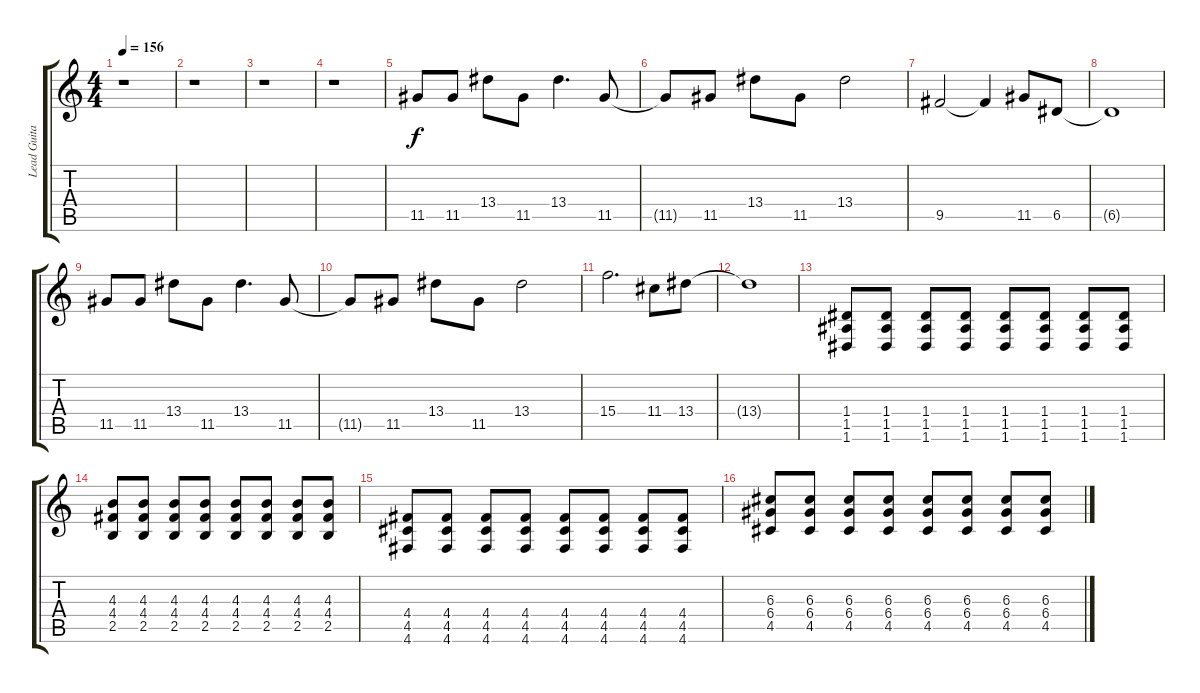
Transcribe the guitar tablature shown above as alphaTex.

\track ("Lead Guitar" "Lead Guita") {instrument overdrivenguitar}
\staff {score tabs}
\tuning (E4 B3 G3 D3 A2 D2) {hide}
\ts (4 4)
\tempo 156
\clef g2
\ks c
r.1{dy f} |
r.1 |
r.1 |
r.1 |
11.5.8 11.5.8 13.4.8 11.5.8 13.4.4{d} 11.5.8 |
11.5{t}.8 11.5.8 13.4.8 11.5.8 13.4.2 |
9.5.2 9.5{t}.4 11.5.8 6.5.8 |
6.5{t}.1 |
11.5.8 11.5.8 13.4.8 11.5.8 13.4.4{d} 11.5.8 |
11.5{t}.8 11.5.8 13.4.8 11.5.8 13.4.2 |
15.4.2{d} 11.4.8 13.4.8 |
13.4{t}.1 |
(1.4 1.5 1.6).8 (1.4 1.5 1.6).8 (1.4 1.5 1.6).8 (1.4 1.5 1.6).8 (1.4 1.5 1.6).8 (1.4 1.5 1.6).8 (1.4 1.5 1.6).8 (1.4 1.5 1.6).8 |
(4.3 4.4 2.5).8 (4.3 4.4 2.5).8 (4.3 4.4 2.5).8 (4.3 4.4 2.5).8 (4.3 4.4 2.5).8 (4.3 4.4 2.5).8 (4.3 4.4 2.5).8 (4.3 4.4 2.5).8 |
(4.4 4.5 4.6).8 (4.4 4.5 4.6).8 (4.4 4.5 4.6).8 (4.4 4.5 4.6).8 (4.4 4.5 4.6).8 (4.4 4.5 4.6).8 (4.4 4.5 4.6).8 (4.4 4.5 4.6).8 |
(6.3 6.4 4.5).8 (6.3 6.4 4.5).8 (6.3 6.4 4.5).8 (6.3 6.4 4.5).8 (6.3 6.4 4.5).8 (6.3 6.4 4.5).8 (6.3 6.4 4.5).8 (6.3 6.4 4.5).8
